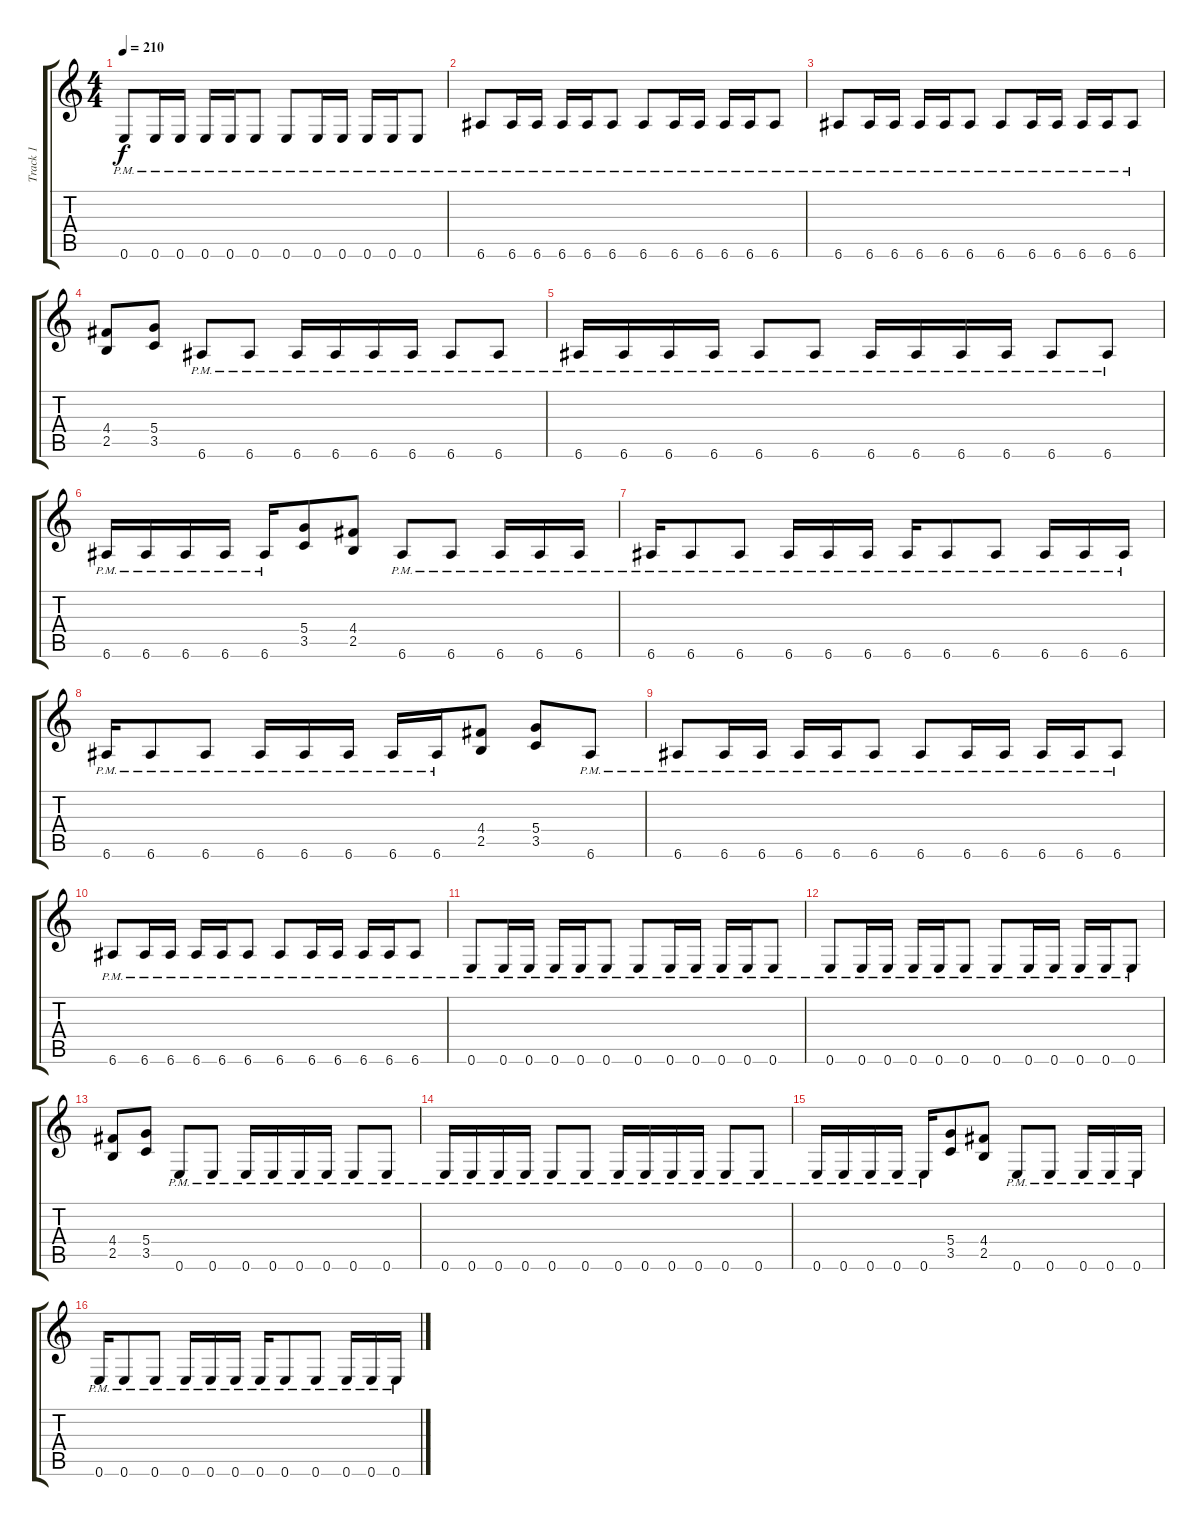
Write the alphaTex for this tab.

\track ("Track 1" "Track 1") {instrument distortionguitar}
\staff {score tabs}
\tuning (E4 B3 G3 D3 A2 E2) {hide}
\ts (4 4)
\tempo 210
\clef g2
\ks c
0.6{pm}.8{dy f} 0.6{pm}.16 0.6{pm}.16 0.6{pm}.16 0.6{pm}.16 0.6{pm}.8 0.6{pm}.8 0.6{pm}.16 0.6{pm}.16 0.6{pm}.16 0.6{pm}.16 0.6{pm}.8 |
6.6{pm}.8 6.6{pm}.16 6.6{pm}.16 6.6{pm}.16 6.6{pm}.16 6.6{pm}.8 6.6{pm}.8 6.6{pm}.16 6.6{pm}.16 6.6{pm}.16 6.6{pm}.16 6.6{pm}.8 |
6.6{pm}.8 6.6{pm}.16 6.6{pm}.16 6.6{pm}.16 6.6{pm}.16 6.6{pm}.8 6.6{pm}.8 6.6{pm}.16 6.6{pm}.16 6.6{pm}.16 6.6{pm}.16 6.6{pm}.8 |
(4.4 2.5).8 (5.4 3.5).8 6.6{pm}.8 6.6{pm}.8 6.6{pm}.16 6.6{pm}.16 6.6{pm}.16 6.6{pm}.16 6.6{pm}.8 6.6{pm}.8 |
6.6{pm}.16 6.6{pm}.16 6.6{pm}.16 6.6{pm}.16 6.6{pm}.8 6.6{pm}.8 6.6{pm}.16 6.6{pm}.16 6.6{pm}.16 6.6{pm}.16 6.6{pm}.8 6.6{pm}.8 |
6.6{pm}.16 6.6{pm}.16 6.6{pm}.16 6.6{pm}.16 6.6{pm}.16 (5.4 3.5).8 (4.4 2.5).8 6.6{pm}.8 6.6{pm}.8 6.6{pm}.16 6.6{pm}.16 6.6{pm}.16 |
6.6{pm}.16 6.6{pm}.8 6.6{pm}.8 6.6{pm}.16 6.6{pm}.16 6.6{pm}.16 6.6{pm}.16 6.6{pm}.8 6.6{pm}.8 6.6{pm}.16 6.6{pm}.16 6.6{pm}.16 |
6.6{pm}.16 6.6{pm}.8 6.6{pm}.8 6.6{pm}.16 6.6{pm}.16 6.6{pm}.16 6.6{pm}.16 6.6{pm}.16 (4.4 2.5).8 (5.4 3.5).8 6.6{pm}.8 |
6.6{pm}.8 6.6{pm}.16 6.6{pm}.16 6.6{pm}.16 6.6{pm}.16 6.6{pm}.8 6.6{pm}.8 6.6{pm}.16 6.6{pm}.16 6.6{pm}.16 6.6{pm}.16 6.6{pm}.8 |
6.6{pm}.8 6.6{pm}.16 6.6{pm}.16 6.6{pm}.16 6.6{pm}.16 6.6{pm}.8 6.6{pm}.8 6.6{pm}.16 6.6{pm}.16 6.6{pm}.16 6.6{pm}.16 6.6{pm}.8 |
0.6{pm}.8{balance 16} 0.6{pm}.16 0.6{pm}.16 0.6{pm}.16 0.6{pm}.16 0.6{pm}.8 0.6{pm}.8 0.6{pm}.16 0.6{pm}.16 0.6{pm}.16 0.6{pm}.16 0.6{pm}.8 |
0.6{pm}.8 0.6{pm}.16 0.6{pm}.16 0.6{pm}.16 0.6{pm}.16 0.6{pm}.8 0.6{pm}.8 0.6{pm}.16 0.6{pm}.16 0.6{pm}.16 0.6{pm}.16 0.6{pm}.8 |
(4.4 2.5).8 (5.4 3.5).8 0.6{pm}.8 0.6{pm}.8 0.6{pm}.16 0.6{pm}.16 0.6{pm}.16 0.6{pm}.16 0.6{pm}.8 0.6{pm}.8 |
0.6{pm}.16 0.6{pm}.16 0.6{pm}.16 0.6{pm}.16 0.6{pm}.8 0.6{pm}.8 0.6{pm}.16 0.6{pm}.16 0.6{pm}.16 0.6{pm}.16 0.6{pm}.8 0.6{pm}.8 |
0.6{pm}.16 0.6{pm}.16 0.6{pm}.16 0.6{pm}.16 0.6{pm}.16 (5.4 3.5).8 (4.4 2.5).8 0.6{pm}.8 0.6{pm}.8 0.6{pm}.16 0.6{pm}.16 0.6{pm}.16 |
0.6{pm}.16 0.6{pm}.8 0.6{pm}.8 0.6{pm}.16 0.6{pm}.16 0.6{pm}.16 0.6{pm}.16 0.6{pm}.8 0.6{pm}.8 0.6{pm}.16 0.6{pm}.16 0.6{pm}.16
